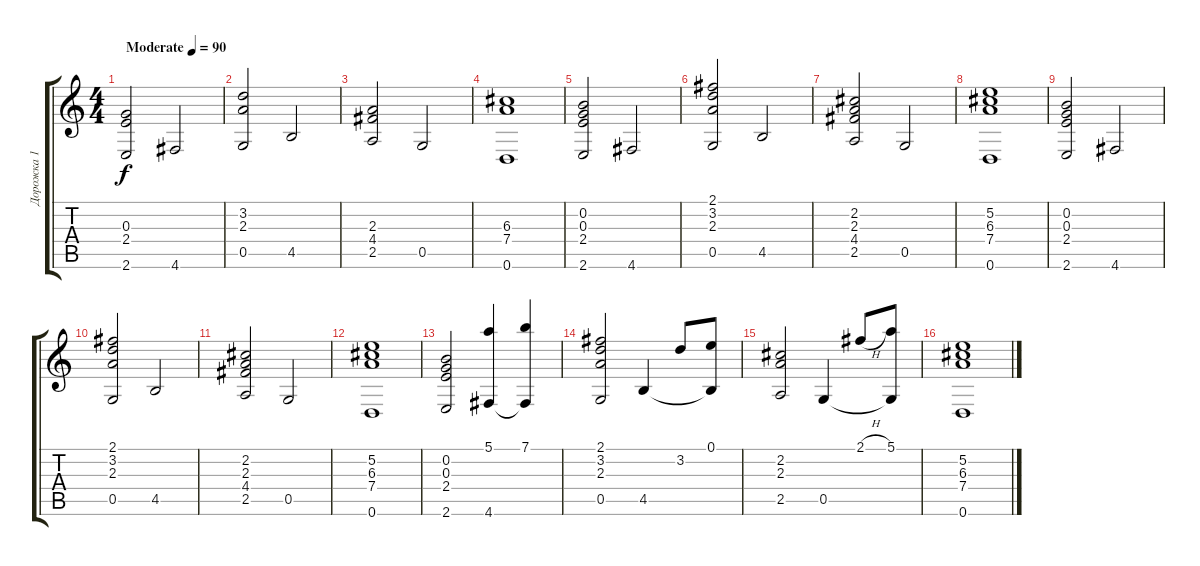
\track ("Дорожка 1" "Дорожка 1") {instrument acousticguitarsteel}
\staff {score tabs}
\tuning (E4 B3 G3 D3 G2 D2) {hide}
\ts (4 4)
\tempo (90 "Moderate")
\clef g2
\ks c
(0.3 2.4 2.6).2{dy f instrument acousticguitarsteel} 4.6.2 |
(3.2 2.3 0.5).2 4.5.2 |
(2.3 4.4 2.5).2 0.5.2 |
(6.3 7.4 0.6).1 |
(0.2 0.3 2.4 2.6).2 4.6.2 |
(2.1 3.2 2.3 0.5).2 4.5.2 |
(2.2 2.3 4.4 2.5).2 0.5.2 |
(5.2 6.3 7.4 0.6).1 |
(0.2 0.3 2.4 2.6).2 4.6.2 |
(2.1 3.2 2.3 0.5).2 4.5.2 |
(2.2 2.3 4.4 2.5).2 0.5.2 |
(5.2 6.3 7.4 0.6).1 |
(0.2 0.3 2.4 2.6).2 (5.1 4.6).4 (7.1 4.6{t}).4 |
(2.1 3.2 2.3 0.5).2 4.5.4 3.2.8 (0.1 4.5{t}).8 |
(2.2 2.3 2.5).2 0.5.4 2.1{h}.8 (5.1 0.5{t}).8 |
(5.2 6.3 7.4 0.6).1
